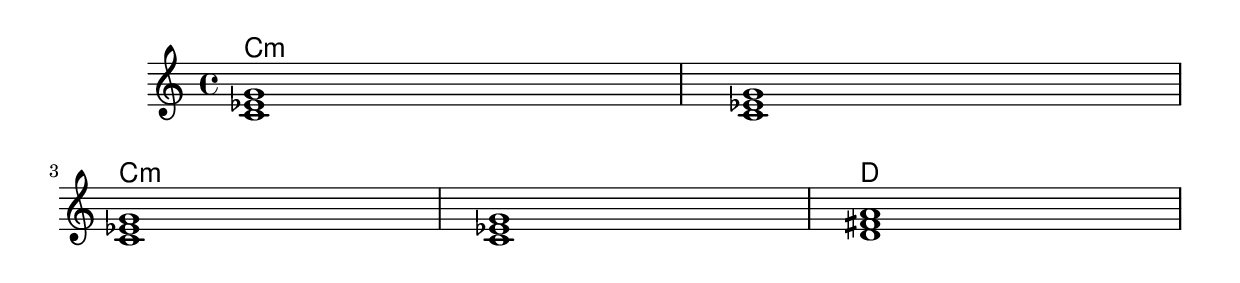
%% Do not edit this file; it is automatically
%% generated from LSR http://lsr.dsi.unimi.it
%% This file is in the public domain.
\version "2.13.16"

\header {
  lsrtags = "chords"

%% Translation of GIT committish: 1d589aa04c20d7711bf662618adbdd6d445db29d
  texidoces = "
Se pueden imprimir los acordes exclusivamente al comienzo de las
líneas y cuando cambia el acorde.

"
  doctitlees = "Imprimir los acordes cuando se produce un cambio"

%% Translation of GIT committish: 0a868be38a775ecb1ef935b079000cebbc64de40
  texidocde = "
Akkordsymbole können so eingestellt werden, dass sie nur zu Beginn der Zeile
und bei Akkordwechseln angezeigt werden.

"
  doctitlede = "Akkordsymbole bei Wechsel anzeigen"

  texidoc = "
Chord names can be displayed only at the start of lines and when the
chord changes.

"
  doctitle = "Showing chords at changes"
} % begin verbatim

harmonies = \chordmode {
  c1:m c:m \break c:m c:m d
}
<<
  \new ChordNames {
    \set chordChanges = ##t
    \harmonies
  }
  \new Staff {
    \relative c' { \harmonies }
  }
>>

